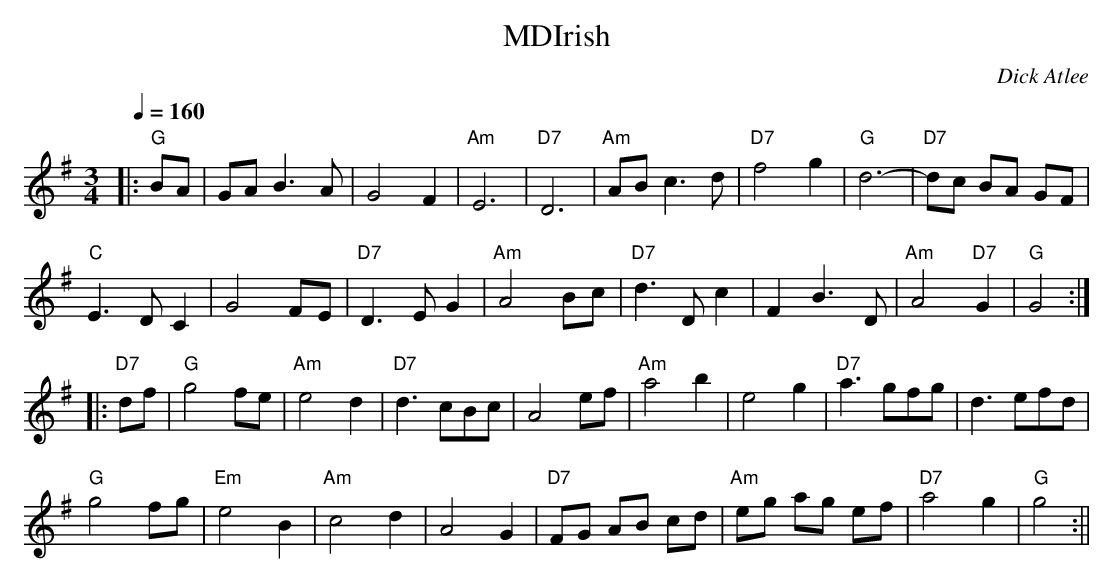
X:1
T:MDIrish
M:3/4
L:1/4
Q:1/4=160
C:Dick Atlee
K:G
|: "G" B/A/ | G/A/ B>A | G2 F | "Am" E3 | "D7" D3 |
"Am" A/B/ c>d | "D7" f2 g | "G" d3- | "D7" d/c/ B/A/ G/F/ | !
"C" E>D C | G2 F/E/ | "D7" D>E G | "Am" A2 B/c/ |
"D7" d>D c | F B>D | "Am" A2 "D7" G | "G" G2 :| !
|: "D7" d/f/ | "G" g2 f/e/ | "Am" e2 d | "D7" d>cB/c/ | A2 e/f/ |
"Am" a2 b | e2 g | "D7" a>gf/g/ | d>ef/d/ | !
"G" g2 f/g/ | "Em" e2 B | "Am" c2 d | A2 G |
"D7" F/G/ A/B/ c/d/ | "Am" e/g/ a/g/ e/f/ | "D7" a2 g | "G" g2 :||
